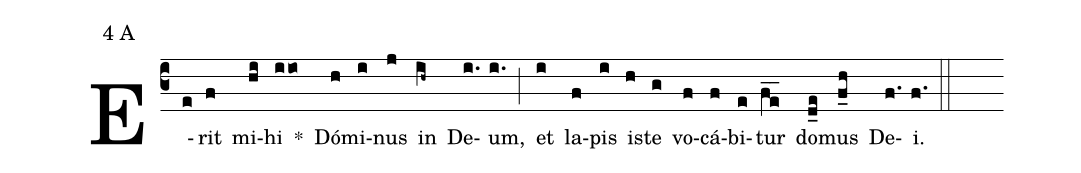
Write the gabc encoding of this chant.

mode:4 A;
%%
(c3) E(e)rit(f) mi(hi)hi(iio) *() Dó(h)mi(i)nus(j) in(ih~) De(i.)um,(i.) (;) et(i) la(f)pis(i) is(h)te(g) vo(f)cá(f)bi(e)tur(fe__) do(d_e)mus(f_h) De(f.)i.(f.) (::)
